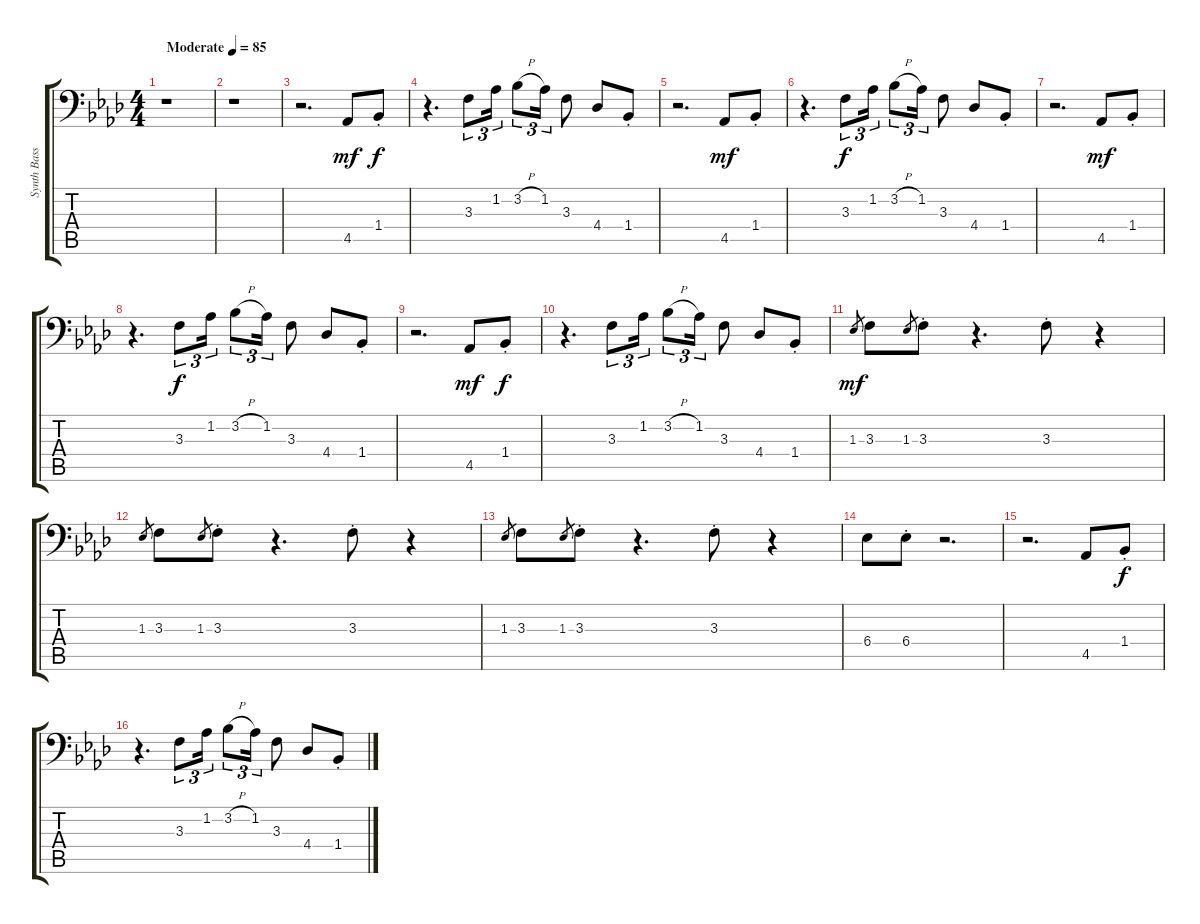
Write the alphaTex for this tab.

\track ("Synth Bass" "Synth Bass") {instrument electricbassfinger}
\staff {score tabs}
\tuning (C3 G2 D2 A1 E1 B0) {hide}
\ts (4 4)
\tempo (85 "Moderate")
\clef f4
\ks ab
r.1{dy mf instrument electricbassfinger} |
r.1 |
r.2{d} 4.5.8 1.4{st}.8{dy f} |
r.4{d} 3.3.8{tu (3 2)} 1.2.16{tu (3 2)} 3.2{h}.8{tu (3 2)} 1.2.16{tu (3 2)} 3.3.8 4.4.8 1.4{st}.8 |
r.2{d} 4.5.8{dy mf} 1.4{st}.8 |
r.4{d} 3.3.8{tu (3 2) dy f} 1.2.16{tu (3 2)} 3.2{h}.8{tu (3 2)} 1.2.16{tu (3 2)} 3.3.8 4.4.8 1.4{st}.8 |
r.2{d} 4.5.8{dy mf} 1.4{st}.8 |
r.4{d} 3.3.8{tu (3 2) dy f} 1.2.16{tu (3 2)} 3.2{h}.8{tu (3 2)} 1.2.16{tu (3 2)} 3.3.8 4.4.8 1.4{st}.8 |
r.2{d} 4.5.8{dy mf} 1.4{st}.8{dy f} |
r.4{d} 3.3.8{tu (3 2)} 1.2.16{tu (3 2)} 3.2{h}.8{tu (3 2)} 1.2.16{tu (3 2)} 3.3.8 4.4.8 1.4{st}.8 |
1.3.8{gr dy mf} 3.3.8 1.3.8{gr} 3.3{st}.8 r.4{d} 3.3{st}.8 r.4 |
1.3.8{gr} 3.3.8 1.3.8{gr} 3.3{st}.8 r.4{d} 3.3{st}.8 r.4 |
1.3.8{gr} 3.3.8 1.3.8{gr} 3.3{st}.8 r.4{d} 3.3{st}.8 r.4 |
6.4.8 6.4{st}.8 r.2{d} |
r.2{d} 4.5.8 1.4{st}.8{dy f} |
r.4{d} 3.3.8{tu (3 2)} 1.2.16{tu (3 2)} 3.2{h}.8{tu (3 2)} 1.2.16{tu (3 2)} 3.3.8 4.4.8 1.4{st}.8
